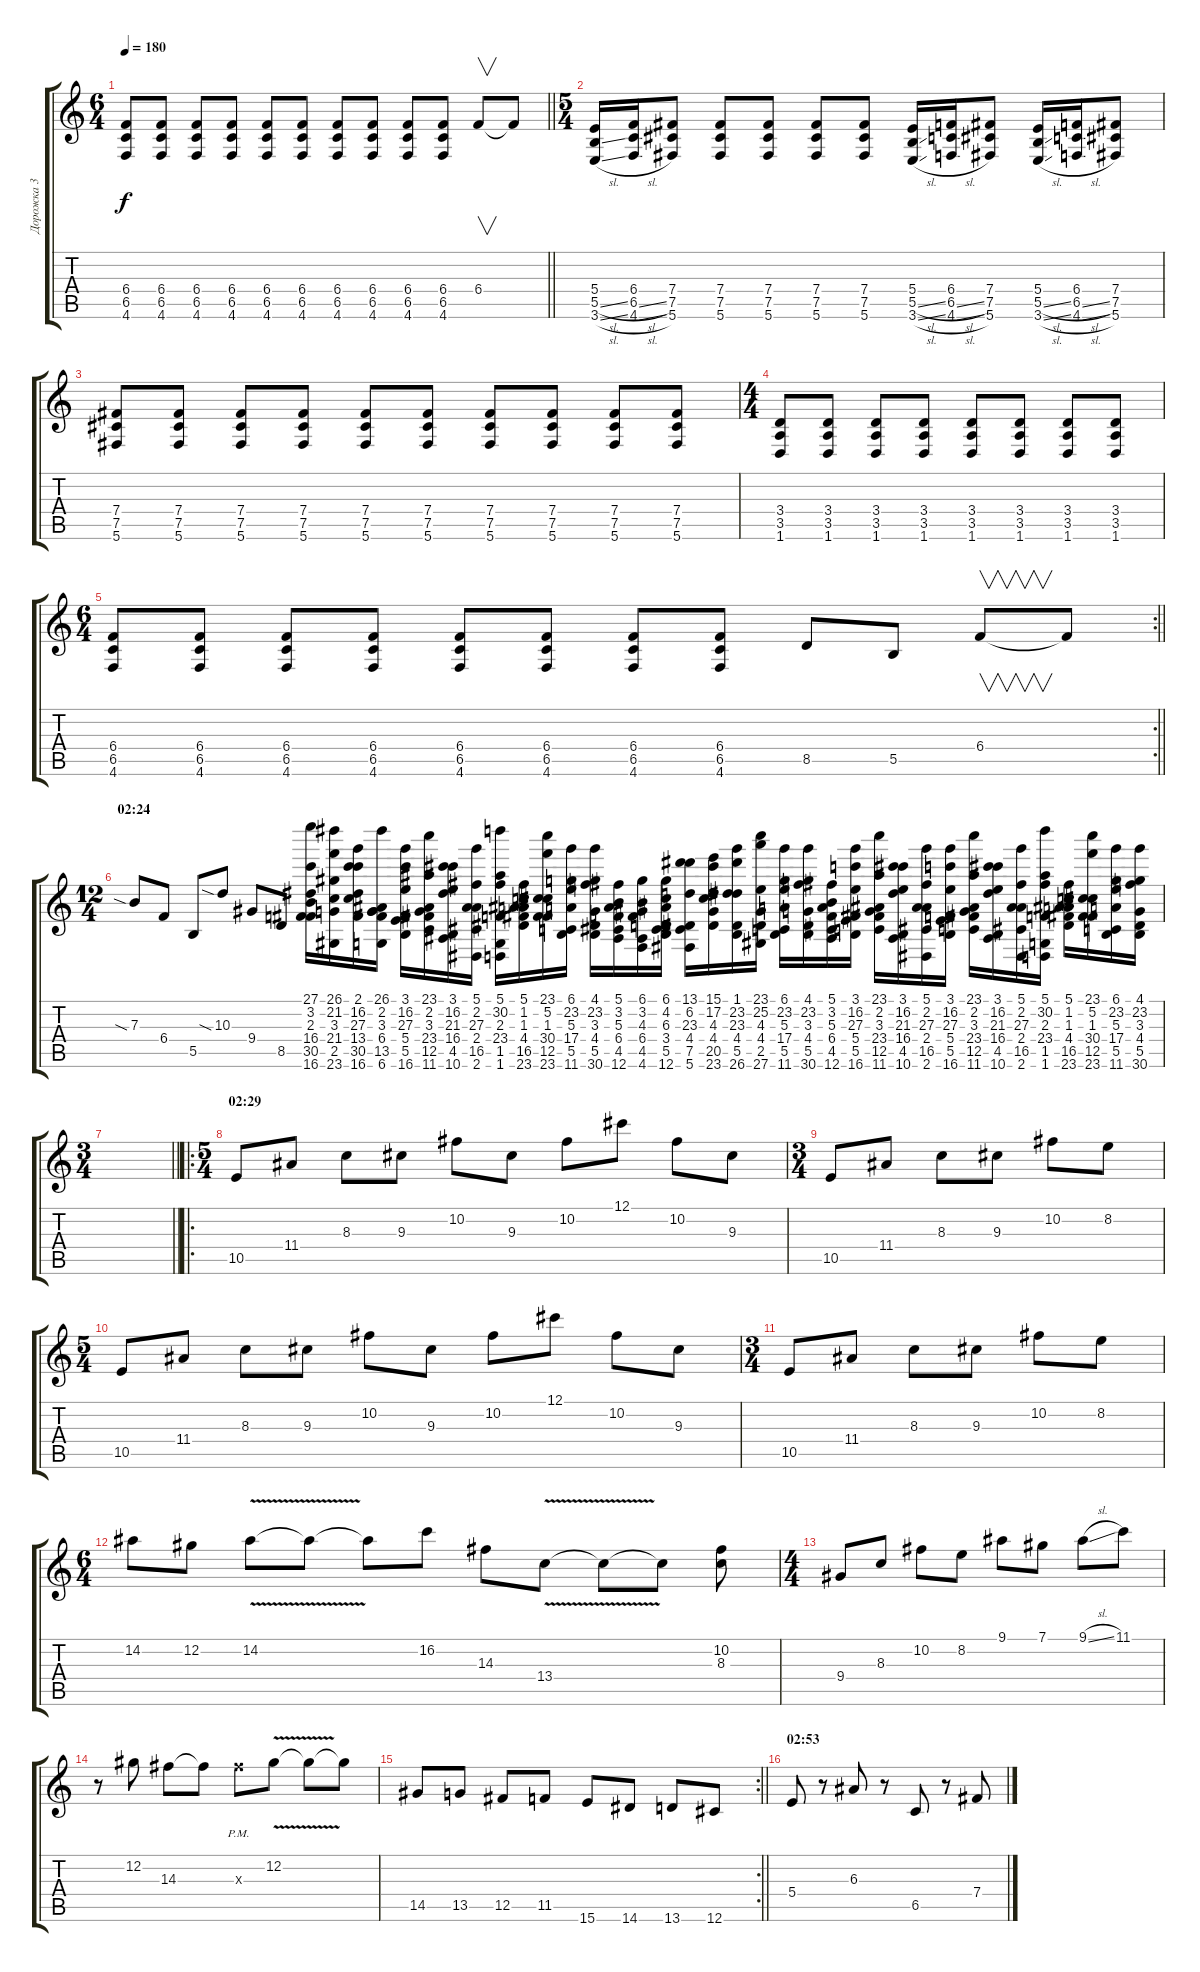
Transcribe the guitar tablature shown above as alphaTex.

\track ("Дорожка 3" "Дорожка 3") {instrument distortionguitar}
\staff {score tabs}
\tuning (Db4 Ab3 E3 B2 Gb2 Db2) {hide}
\ts (6 4)
\tempo 180
\clef g2
\barLineRight lightlight
\ks c
(6.4 6.5 4.6).8{dy f} (6.4 6.5 4.6).8 (6.4 6.5 4.6).8 (6.4 6.5 4.6).8 (6.4 6.5 4.6).8 (6.4 6.5 4.6).8 (6.4 6.5 4.6).8 (6.4 6.5 4.6).8 (6.4 6.5 4.6).8 (6.4 6.5 4.6).8 6.4.8{v} 6.4{t}.8 |
\ts (5 4)
(5.4 5.5{sl} 3.6{sl}).16 (6.4 6.5{sl} 4.6{sl}).16 (7.4 7.5 5.6).8 (7.4 7.5 5.6).8 (7.4 7.5 5.6).8 (7.4 7.5 5.6).8 (7.4 7.5 5.6).8 (5.4 5.5{sl} 3.6{sl}).16 (6.4 6.5{sl} 4.6{sl}).16 (7.4 7.5 5.6).8 (5.4 5.5{sl} 3.6{sl}).16 (6.4 6.5{sl} 4.6{sl}).16 (7.4 7.5 5.6).8 |
(7.4 7.5 5.6).8 (7.4 7.5 5.6).8 (7.4 7.5 5.6).8 (7.4 7.5 5.6).8 (7.4 7.5 5.6).8 (7.4 7.5 5.6).8 (7.4 7.5 5.6).8 (7.4 7.5 5.6).8 (7.4 7.5 5.6).8 (7.4 7.5 5.6).8 |
\ts (4 4)
(3.4 3.5 1.6).8 (3.4 3.5 1.6).8 (3.4 3.5 1.6).8 (3.4 3.5 1.6).8 (3.4 3.5 1.6).8 (3.4 3.5 1.6).8 (3.4 3.5 1.6).8 (3.4 3.5 1.6).8 |
\rc 2
\ts (6 4)
\barLineRight lightlight
(6.4 6.5 4.6).8 (6.4 6.5 4.6).8 (6.4 6.5 4.6).8 (6.4 6.5 4.6).8 (6.4 6.5 4.6).8 (6.4 6.5 4.6).8 (6.4 6.5 4.6).8 (6.4 6.5 4.6).8 8.5.8 5.5.8 6.4.8{v} 6.4{t}.8 |
\ts (12 4)
\section ("" "02:24")
7.3{sia}.8 6.4.8 5.5.8 10.3{sia}.8 9.4.8 8.5.8 (27.1 3.2 2.3 16.4 30.5 16.6).16{instrument breathnoise} (26.1 21.2 3.3 21.4 2.5 23.6).16 (2.1 16.2 27.3 13.4 30.5 16.6).16 (26.1 2.2 3.3 6.4 13.5 6.6).16 (3.1 16.2 27.3 5.4 5.5 16.6).16 (23.1 2.2 3.3 23.4 12.5 11.6).16 (3.1 16.2 21.3 16.4 4.5 10.6).16 (5.1 2.2 27.3 2.4 16.5 2.6).16 (5.1 30.2 2.3 23.4 1.5 1.6).16 (5.1 1.2 1.3 4.4 16.5 23.6).16 (23.1 5.2 1.3 30.4 12.5 23.6).16 (6.1 23.2 5.3 17.4 5.5 11.6).16 (4.1 23.2 3.3 4.4 5.5 30.6).16 (5.1 3.2 5.3 6.4 4.5 12.6).16 (6.1 3.2 4.3 6.4 4.5 4.6).16 (6.1 4.2 6.3 3.4 5.5 12.6).16 (13.1 6.2 23.3 4.4 7.5 5.6).16 (15.1 17.2 4.3 4.4 20.5 23.6).16 (1.1 23.2 23.3 4.4 5.5 26.6).16 (23.1 25.2 4.3 4.4 2.5 27.6).16 (6.1 23.2 5.3 17.4 5.5 11.6).16 (4.1 23.2 3.3 4.4 5.5 30.6).16 (5.1 3.2 5.3 6.4 4.5 12.6).16 (3.1 16.2 27.3 5.4 5.5 16.6).16 (23.1 2.2 3.3 23.4 12.5 11.6).16 (3.1 16.2 21.3 16.4 4.5 10.6).16 (5.1 2.2 27.3 2.4 16.5 2.6).16 (3.1 16.2 27.3 5.4 5.5 16.6).16 (23.1 2.2 3.3 23.4 12.5 11.6).16 (3.1 16.2 21.3 16.4 4.5 10.6).16 (5.1 2.2 27.3 2.4 16.5 2.6).16 (5.1 30.2 2.3 23.4 1.5 1.6).16 (5.1 1.2 1.3 4.4 16.5 23.6).16 (23.1 5.2 1.3 30.4 12.5 23.6).16 (6.1 23.2 5.3 17.4 5.5 11.6).16 (4.1 23.2 3.3 4.4 5.5 30.6).16 |
\ts (3 4)
\barLineRight lightlight
|
\ro
\ts (5 4)
\section ("" "02:29")
10.5.8{instrument overdrivenguitar} 11.4.8 8.3.8 9.3.8 10.2.8 9.3.8 10.2.8 12.1.8 10.2.8 9.3.8 |
\ts (3 4)
10.5.8 11.4.8 8.3.8 9.3.8 10.2.8 8.2.8 |
\ts (5 4)
10.5.8 11.4.8 8.3.8 9.3.8 10.2.8 9.3.8 10.2.8 12.1.8 10.2.8 9.3.8 |
\ts (3 4)
10.5.8 11.4.8 8.3.8 9.3.8 10.2.8 8.2.8 |
\ts (6 4)
14.2.8 12.2.8 14.2{v}.8 14.2{t}.8 14.2{t}.8 16.2.8 14.3.8 13.4{v}.8 13.4{t}.8 13.4{t}.8 (10.2 8.3).8 |
\ts (4 4)
9.4.8 8.3.8 10.2.8 8.2.8 9.1.8 7.1.8 9.1{sl}.8 11.1.8 |
r.8 12.2.8 14.3.8 14.3{t}.8 14.3{pm x}.8 12.2{v}.8 12.2{t}.8 12.2{t}.8 |
\rc 2
\barLineRight lightlight
14.5.8 13.5.8 12.5.8 11.5.8 15.6.8 14.6.8 13.6.8 12.6.8 |
\section ("" "02:53")
5.4.8{balance 8 instrument lead8bassandlead} r.8 6.3.8 r.8 6.5.8 r.8 7.4.8
